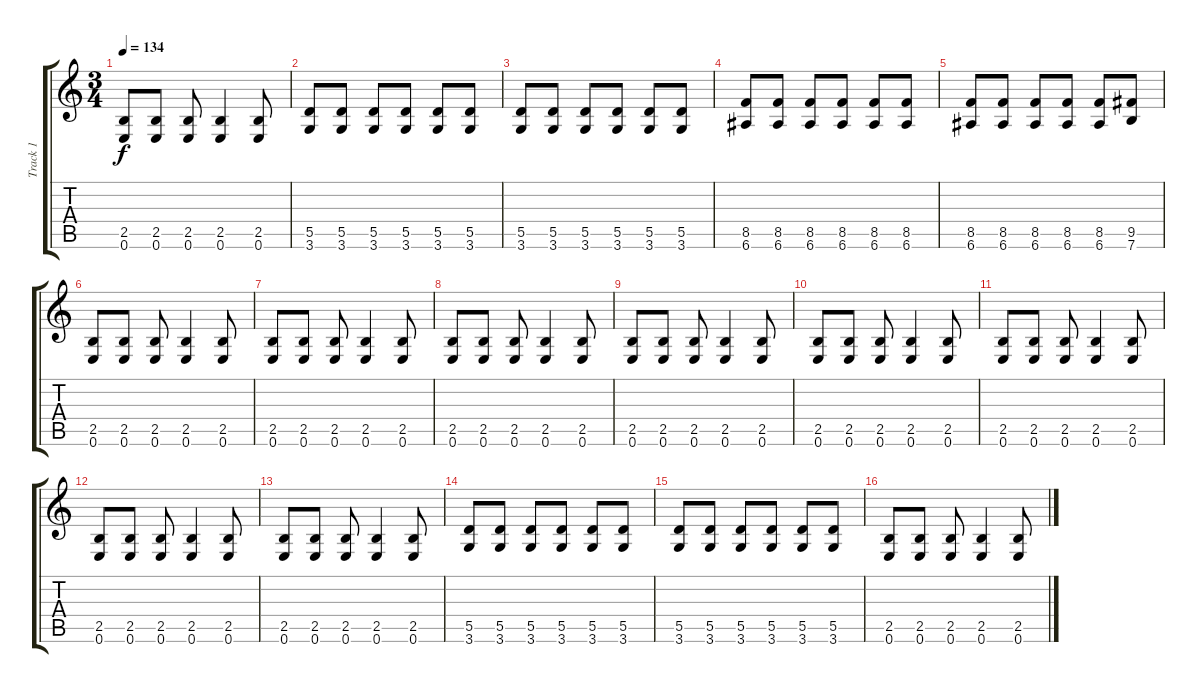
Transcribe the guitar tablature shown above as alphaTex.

\track ("Track 1" "Track 1") {instrument distortionguitar}
\staff {score tabs}
\tuning (E4 B3 G3 D3 A2 E2) {hide}
\ts (3 4)
\tempo 134
\clef g2
\ks c
(2.5 0.6).8{dy f} (2.5 0.6).8 (2.5 0.6).8 (2.5 0.6).4 (2.5 0.6).8 |
(5.5 3.6).8 (5.5 3.6).8 (5.5 3.6).8 (5.5 3.6).8 (5.5 3.6).8 (5.5 3.6).8 |
(5.5 3.6).8 (5.5 3.6).8 (5.5 3.6).8 (5.5 3.6).8 (5.5 3.6).8 (5.5 3.6).8 |
(8.5 6.6).8 (8.5 6.6).8 (8.5 6.6).8 (8.5 6.6).8 (8.5 6.6).8 (8.5 6.6).8 |
(8.5 6.6).8 (8.5 6.6).8 (8.5 6.6).8 (8.5 6.6).8 (8.5 6.6).8 (9.5 7.6).8 |
(2.5 0.6).8 (2.5 0.6).8 (2.5 0.6).8 (2.5 0.6).4 (2.5 0.6).8 |
(2.5 0.6).8 (2.5 0.6).8 (2.5 0.6).8 (2.5 0.6).4 (2.5 0.6).8 |
(2.5 0.6).8 (2.5 0.6).8 (2.5 0.6).8 (2.5 0.6).4 (2.5 0.6).8 |
(2.5 0.6).8 (2.5 0.6).8 (2.5 0.6).8 (2.5 0.6).4 (2.5 0.6).8 |
(2.5 0.6).8 (2.5 0.6).8 (2.5 0.6).8 (2.5 0.6).4 (2.5 0.6).8 |
(2.5 0.6).8 (2.5 0.6).8 (2.5 0.6).8 (2.5 0.6).4 (2.5 0.6).8 |
(2.5 0.6).8 (2.5 0.6).8 (2.5 0.6).8 (2.5 0.6).4 (2.5 0.6).8 |
(2.5 0.6).8 (2.5 0.6).8 (2.5 0.6).8 (2.5 0.6).4 (2.5 0.6).8 |
(5.5 3.6).8 (5.5 3.6).8 (5.5 3.6).8 (5.5 3.6).8 (5.5 3.6).8 (5.5 3.6).8 |
(5.5 3.6).8 (5.5 3.6).8 (5.5 3.6).8 (5.5 3.6).8 (5.5 3.6).8 (5.5 3.6).8 |
(2.5 0.6).8 (2.5 0.6).8 (2.5 0.6).8 (2.5 0.6).4 (2.5 0.6).8
